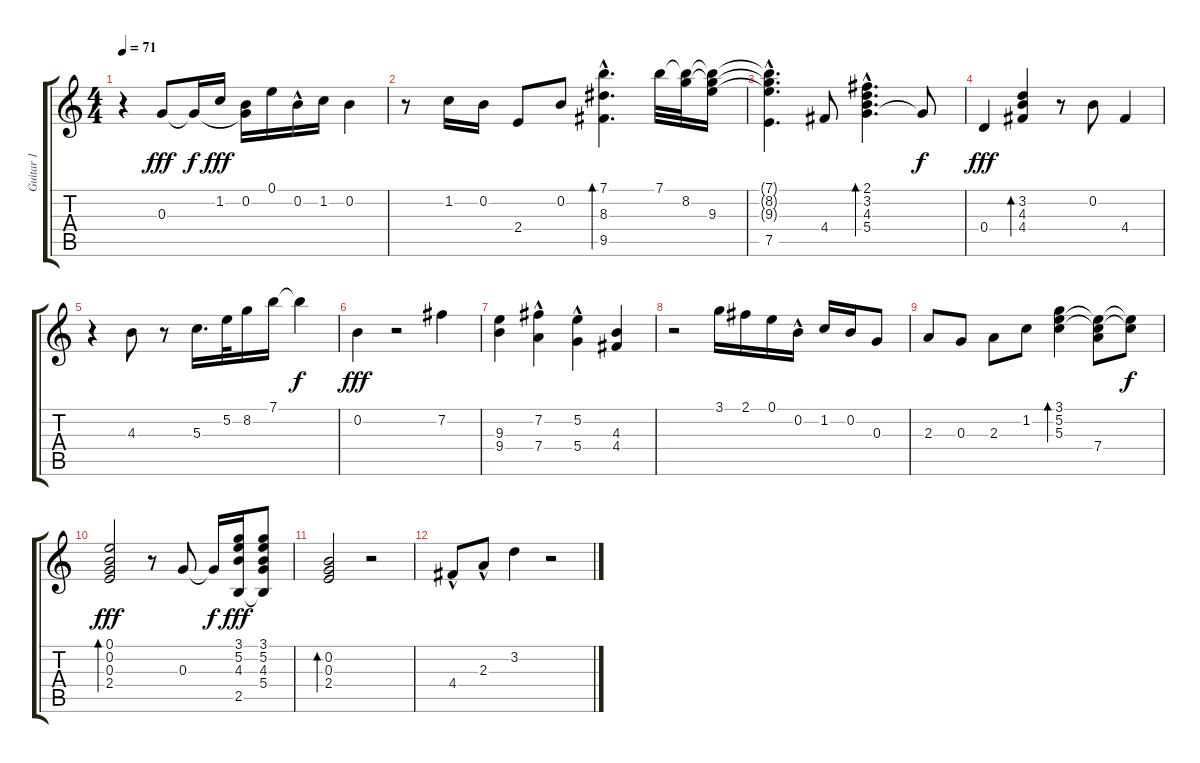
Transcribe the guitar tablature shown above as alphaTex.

\track ("Guitar 1" "Guitar 1") {instrument acousticguitarsteel}
\staff {score tabs}
\tuning (E4 B3 G3 D3 A2 E2) {hide}
\ts (4 4)
\tempo 71
\clef g2
\ks c
r.4{dy fff} 0.3.8 0.3{t}.16{dy f} 1.2.16{dy fff} (0.2 0.3{t}).16 0.1.16 0.2{hac}.16 1.2.16 0.2.4 |
r.8 1.2.16 0.2.16 2.4.8 0.2.8 (7.1{hac} 8.3{hac} 9.5{hac}).4{d bd 120} 7.1.32 (7.1{t} 8.2).32 (7.1{t} 8.2{t} 9.3).16 |
(7.1{hac t} 8.2{hac t} 9.3{hac t} 7.5{hac}).4{d} 4.4.8 (2.1{hac} 3.2{hac} 4.3{hac} 5.4{hac}).4{d bd 240} 5.4{t}.8{dy f} |
0.4.4{dy fff} (3.2 4.3 4.4).4{bd 240} r.8 0.2.8 4.4.4 |
r.4 4.3.8 r.8 5.3.16{d} 5.2.32 8.2.16 7.1.16 7.1{t}.4{dy f} |
0.2.4{dy fff} r.2 7.2.4 |
(9.3 9.4).4 (7.2{hac} 7.4).4 (5.2{hac} 5.4).4 (4.3 4.4).4 |
r.2 3.1.16 2.1.16 0.1.16 0.2{hac}.16 1.2.16 0.2.16 0.3.8 |
2.3.8 0.3.8 2.3.8 1.2.8 (3.1 5.2 5.3).4{bd 240} (5.2{t} 5.3{t} 7.4).8 (5.2{t} 5.3{t}).8{dy f} |
(0.1 0.2 0.3 2.4).2{bd 240 dy fff} r.8 0.3.8 0.3{t}.16{dy f} (3.1 5.2 4.3 2.5).16{dy fff} (3.1 5.2 4.3 5.4 2.5{t}).8 |
(0.2 0.3 2.4).2{bd 120} r.2 |
4.4{hac}.8 2.3{hac}.8 3.2.4 r.2
